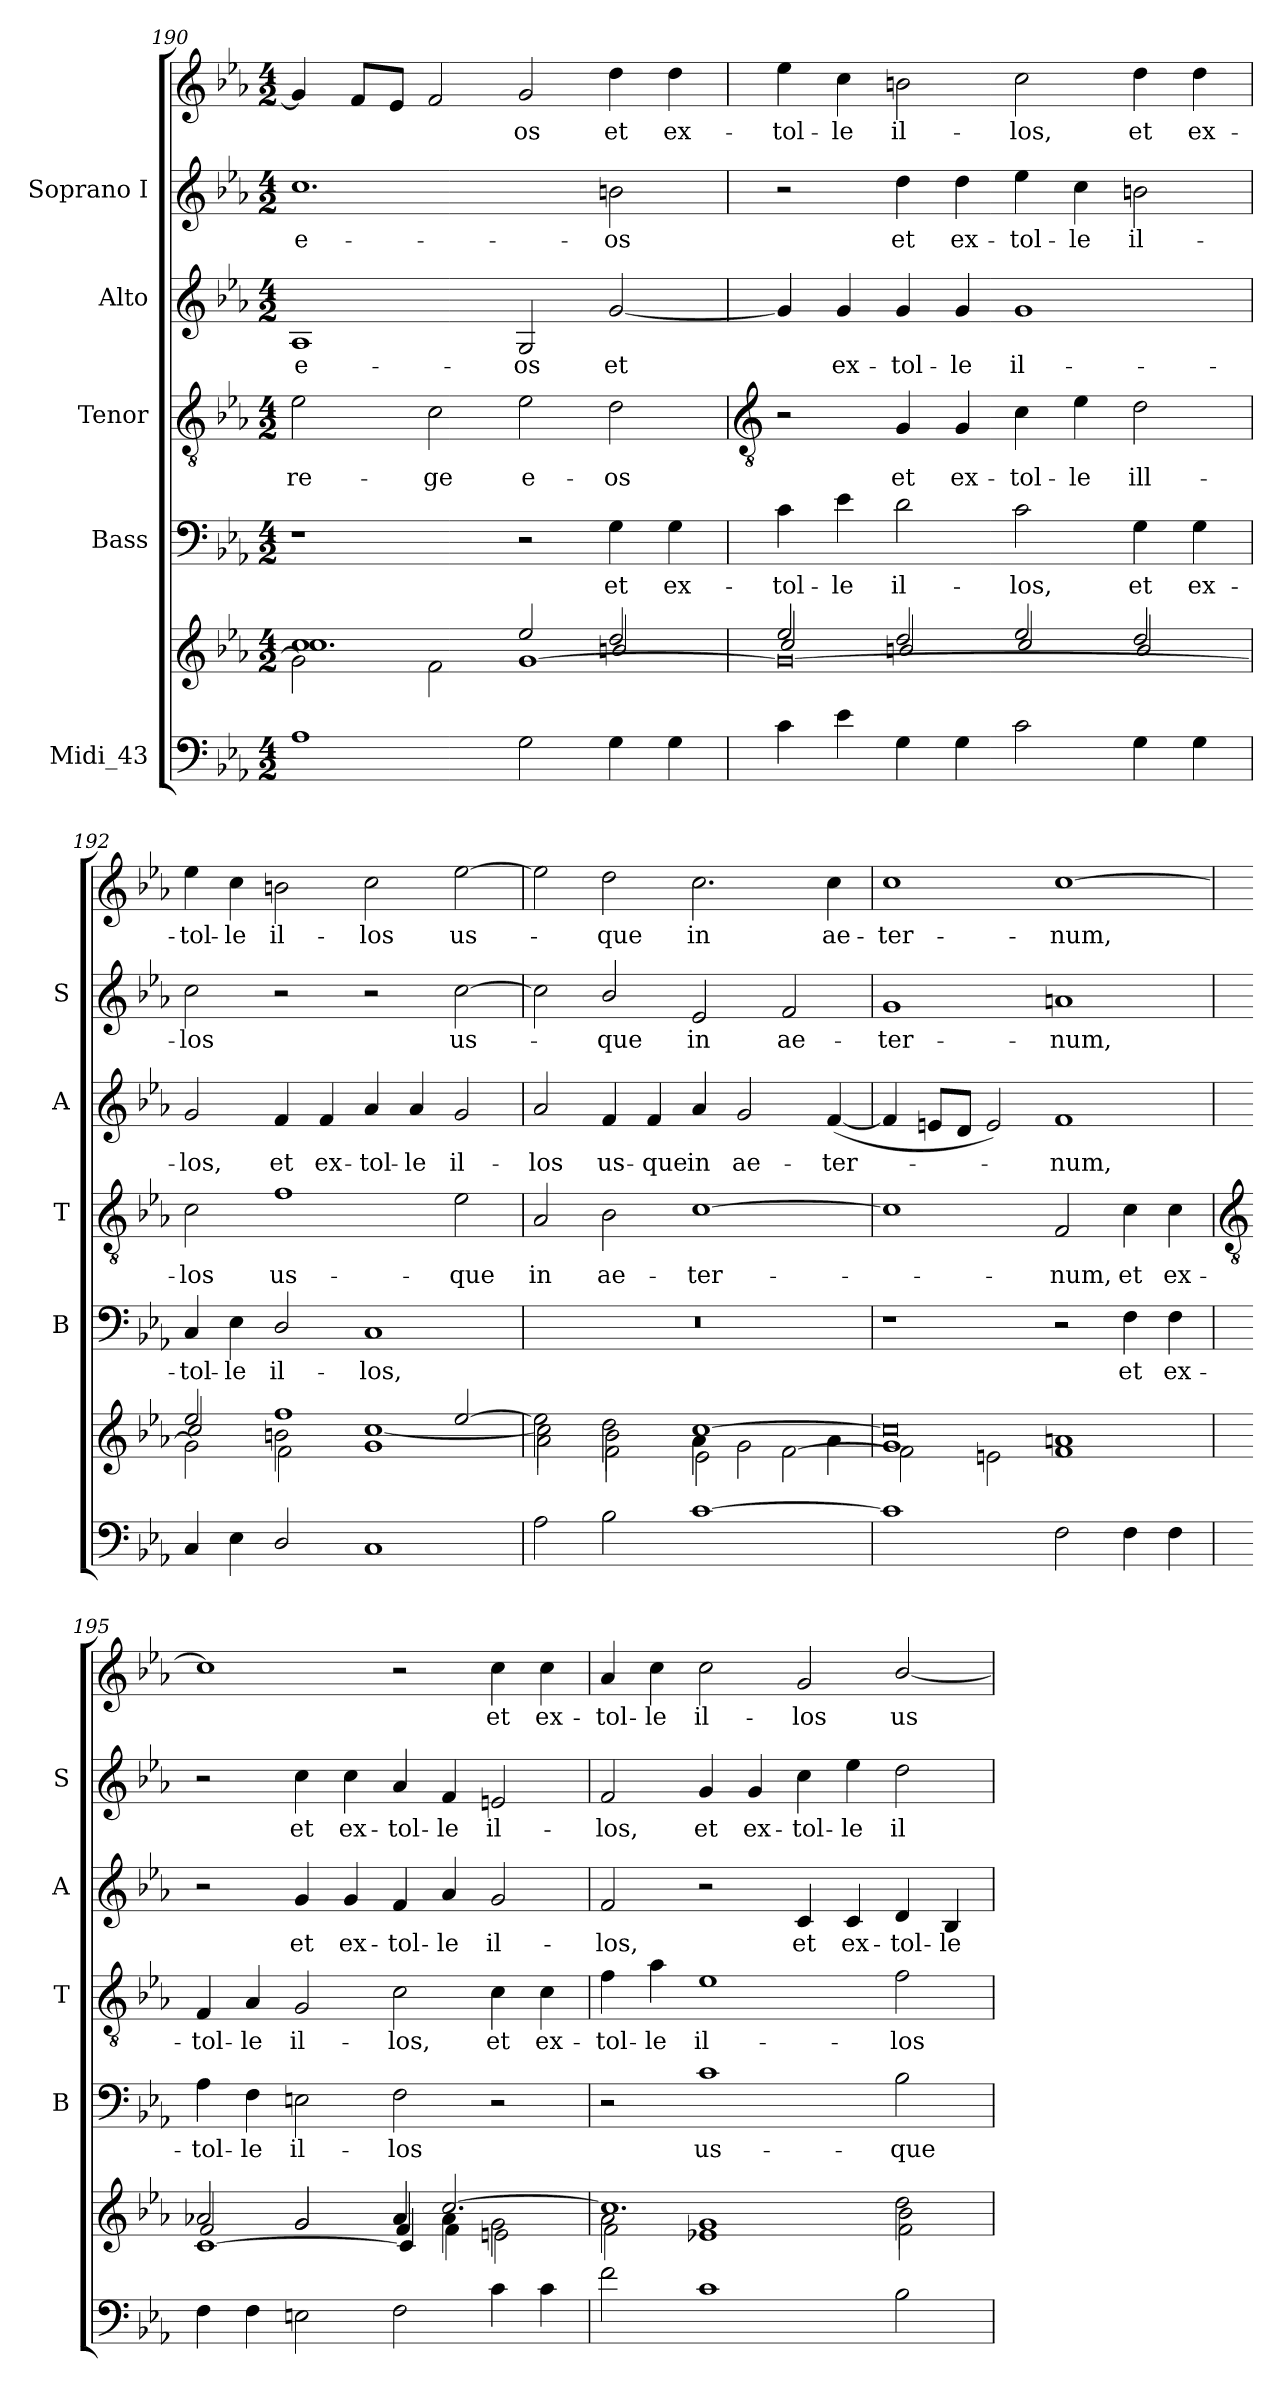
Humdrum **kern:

**kern	**kern	**kern	**text	**kern	**text	**kern	**text	**kern	**text	**kern	**text
*part5	*part5	*part4	*part4	*part3	*part3	*part2	*part2	*part1	*part1	*part1	*part1
*staff7	*staff6	*staff5	*staff5	*staff4	*staff4	*staff3	*staff3	*staff2	*staff2	*staff1	*staff1
*I"Midi_43	*	*I"Bass	*	*I"Tenor	*	*I"Alto	*	*I"Soprano I	*	*	*
*	*	*I'B	*	*I'T	*	*I'A	*	*I'S	*	*	*
*clefF4	*clefG2	*clefF4	*	*clefGv2	*	*clefG2	*	*clefG2	*	*clefG2	*
*k[b-e-a-]	*k[b-e-a-]	*k[b-e-a-]	*	*k[b-e-a-]	*	*k[b-e-a-]	*	*k[b-e-a-]	*	*k[b-e-a-]	*
*E-:	*E-:	*E-:	*	*E-:	*	*E-:	*	*E-:	*	*E-:	*
*M4/2	*M4/2	*M4/2	*	*M4/2	*	*M4/2	*	*M4/2	*	*M4/2	*
=190	=190	=190	=190	=190	=190	=190	=190	=190	=190	=190	=190
*	*^	*	*	*	*	*	*	*	*	*	*
*	*	*^	*	*	*	*	*	*	*	*	*	*
!	!	!	!	!	!	!	!LO:LY:b	!	!LO:LY:b	!	!LO:LY:b	!	!
1A-	1cc/	1.cc\	2g\]	1r	.	2e-	re-	1A-	e-	1.cc	-e-	4g]	.
.	.	.	.	.	.	.	.	.	.	.	.	8fL	.
.	.	.	.	.	.	.	.	.	.	.	.	8e-J	.
!	!	!	!	!	!	!	!LO:LY:b	!	!	!	!	!	!
.	.	.	2f\	.	.	2c	-ge	.	.	.	.	2f	.
!	!	!	!	!	!	!	!LO:LY:b	!	!LO:LY:b	!	!	!	!LO:LY:b
2G	2ee-/	.	[1g\	2r	.	2e-	e-	2G	-os	.	.	2g	os
!	!	!	!	!	!LO:LY:b	!	!LO:LY:b	!	!LO:LY:b	!	!LO:LY:b	!	!LO:LY:b
4G	2dd/	2bn/	.	4G	et	2d	-os	[2g	et	2bn	-os	4dd	et
!	!	!	!	!	!LO:LY:b	!	!	!	!	!	!	!	!LO:LY:b
4G	.	.	.	4G	ex-	.	.	.	.	.	.	4dd	ex-
!!LO:LB:g=z
=191	=191	=191	=191	=191	=191	=191	=191	=191	=191	=191	=191	=191	=191
*	*	*	*	*	*	*clefGv2	*	*	*	*	*	*	*
!	!	!	!	!	!LO:LY:b	!	!	!	!	!	!	!	!LO:LY:b
4c	2ee-/	2cc/	0g\_	4c	-tol-	2r	.	4g]	.	2r	.	4ee-	tol-
!	!	!	!	!	!LO:LY:b	!	!	!	!LO:LY:b	!	!	!	!LO:LY:b
4e-	.	.	.	4e-	-le	.	.	4g	ex-	.	.	4cc	-le
!	!	!	!	!	!LO:LY:b	!	!LO:LY:b	!	!LO:LY:b	!	!LO:LY:b	!	!LO:LY:b
4G	2dd/	2bn/	.	2d	il-	4G	et	4g	-tol-	4dd	-et	2bn	il-
!	!	!	!	!	!	!	!LO:LY:b	!	!LO:LY:b	!	!LO:LY:b	!	!
4G	.	.	.	.	.	4G	ex-	4g	-le	4dd	ex-	.	.
!	!	!	!	!	!LO:LY:b	!	!LO:LY:b	!	!LO:LY:b	!	!LO:LY:b	!	!LO:LY:b
2c	2ee-/	2cc/	.	2c	-los,	4c	-tol-	1g	il-	4ee-	-tol-	2cc	-los,
!	!	!	!	!	!	!	!LO:LY:b	!	!	!	!LO:LY:b	!	!
.	.	.	.	.	.	4e-	-le	.	.	4cc	-le	.	.
!	!	!	!	!	!LO:LY:b	!	!LO:LY:b	!	!	!	!LO:LY:b	!	!LO:LY:b
4G	2dd/	2b/	.	4G	et	2d	ill-	.	.	2bn	il-	4dd	et
!	!	!	!	!	!LO:LY:b	!	!	!	!	!	!	!	!LO:LY:b
4G	.	.	.	4G	ex-	.	.	.	.	.	.	4dd	ex-
=192	=192	=192	=192	=192	=192	=192	=192	=192	=192	=192	=192	=192	=192
!	!	!	!	!	!LO:LY:b	!	!LO:LY:b	!	!LO:LY:b	!	!LO:LY:b	!	!LO:LY:b
4C	2ee-/	2cc/	2g\]	4C	-tol-	2c	-los	2g	-los,	2cc	los	4ee-	-tol-
!	!	!	!	!	!LO:LY:b	!	!	!	!	!	!	!	!LO:LY:b
4E-	.	.	.	4E-	-le	.	.	.	.	.	.	4cc	-le
!	!	!	!	!	!LO:LY:b	!	!LO:LY:b	!	!LO:LY:b	!	!	!	!LO:LY:b
2D/	1ff/	2bn\	2f\	2D/	il-	1f	us-	4f	et	2r	.	2bn	il-
!	!	!	!	!	!	!	!	!	!LO:LY:b	!	!	!	!
.	.	.	.	.	.	.	.	4f	ex-	.	.	.	.
!	!	!	!	!	!LO:LY:b	!	!	!	!LO:LY:b	!	!	!	!LO:LY:b
1C	.	[1cc\	1g\	1C	-los,	.	.	4a-/	-tol-	2r	.	2cc	-los
!	!	!	!	!	!	!	!	!	!LO:LY:b	!	!	!	!
.	.	.	.	.	.	.	.	4a-/	-le	.	.	.	.
!	!	!	!	!	!	!	!LO:LY:b	!	!LO:LY:b	!	!LO:LY:b	!	!LO:LY:b
.	[2ee-/	.	.	.	.	2e-	-que	2g	il-	[2cc	us-	[2ee-	us-
=193	=193	=193	=193	=193	=193	=193	=193	=193	=193	=193	=193	=193	=193
!	!	!	!	!	!	!	!LO:LY:b	!	!LO:LY:b	!	!	!	!
2A-	2ee-\]	2cc\]	2a-\	0r	.	2A-	in	2a-/	-los	2cc]	.	2ee-]	.
!	!	!	!	!	!	!	!LO:LY:b	!	!LO:LY:b	!	!LO:LY:b	!	!LO:LY:b
2B-	2dd\	2b-\	2f\	.	.	2B-	ae-	4f	us-	2b-/	-que	2dd	que
!	!	!	!	!	!	!	!	!	!LO:LY:b	!	!	!	!
.	.	.	.	.	.	.	.	4f	-que	.	.	.	.
!	!	!	!	!	!	!	!LO:LY:b	!	!LO:LY:b	!	!LO:LY:b	!	!LO:LY:b
[1c	[1cc/	4a-\	2e-\	.	.	[1c	-ter-	4a-/	in	2e-	in	2.cc	in
!	!	!	!	!	!	!	!	!	!LO:LY:b	!	!	!	!
.	.	2g\	.	.	.	.	.	2g	ae-	.	.	.	.
!	!	!	!	!	!	!	!	!	!	!	!LO:LY:b	!	!
.	.	.	[2f\	.	.	.	.	.	.	2f	ae-	.	.
!	!	!	!	!	!	!	!	!	!LO:LY:b	!	!	!	!LO:LY:b
.	.	4a-\	.	.	.	.	.	(<[4f	-ter-	.	.	4cc	ae-
=194	=194	=194	=194	=194	=194	=194	=194	=194	=194	=194	=194	=194	=194
!	!	!	!	!	!	!	!	!	!	!	!LO:LY:b	!	!LO:LY:b
1c]	0cc/]	1g\	2f\]	1r	.	1c]	.	4f]	.	1g	ter-	1cc	-ter-
.	.	.	.	.	.	.	.	8enL	.	.	.	.	.
.	.	.	.	.	.	.	.	8dJ	.	.	.	.	.
.	.	.	2en\	.	.	.	.	2e)	.	.	.	.	.
!	!	!	!	!	!	!	!LO:LY:b	!	!LO:LY:b	!	!LO:LY:b	!	!LO:LY:b
2F	.	1an\	1f\	2r	.	2F	num,	1f	num,	1an	-num,	[1cc	-num,
!	!	!	!	!	!LO:LY:b	!	!LO:LY:b	!	!	!	!	!	!
4F	.	.	.	4F	et	4c	et	.	.	.	.	.	.
!	!	!	!	!	!LO:LY:b	!	!LO:LY:b	!	!	!	!	!	!
4F	.	.	.	4F	ex-	4c	ex-	.	.	.	.	.	.
!!LO:LB:g=z
=195	=195	=195	=195	=195	=195	=195	=195	=195	=195	=195	=195	=195	=195
*	*	*	*	*	*	*clefGv2	*	*	*	*	*	*	*
!	!	!	!	!	!LO:LY:b	!	!LO:LY:b	!	!	!	!	!	!
4F	2a-X/	2f/	[1c\	4A-	-tol-	4F	-tol-	2r	.	2r	.	1cc]	.
!	!	!	!	!	!LO:LY:b	!	!LO:LY:b	!	!	!	!	!	!
4F	.	.	.	4F	-le	4A-/	-le	.	.	.	.	.	.
!	!	!	!	!	!LO:LY:b	!	!LO:LY:b	!	!LO:LY:b	!	!LO:LY:b	!	!
2En	2g/	2g/	.	2En	il-	2G	il-	4g	et	4cc	-et	.	.
!	!	!	!	!	!	!	!	!	!LO:LY:b	!	!LO:LY:b	!	!
.	.	.	.	.	.	.	.	4g	ex-	4cc	ex-	.	.
!	!	!	!	!	!LO:LY:b	!	!LO:LY:b	!	!LO:LY:b	!	!LO:LY:b	!	!
2F	4a-/	4f/	4c/]	2F	-los	2c	-los,	4f	-tol-	4a-/	-tol-	2r	.
!	!	!	!	!	!	!	!	!	!LO:LY:b	!	!LO:LY:b	!	!
.	[2.cc/	4a-\	4f\	.	.	.	.	4a-/	-le	4f	-le	.	.
!	!	!	!	!	!	!	!LO:LY:b	!	!LO:LY:b	!	!LO:LY:b	!	!LO:LY:b
4c	.	2g\	2en\	2r	.	4c	et	2g	il-	2en	il-	4cc	et
!	!	!	!	!	!	!	!LO:LY:b	!	!	!	!	!	!LO:LY:b
4c	.	.	.	.	.	4c	ex-	.	.	.	.	4cc	ex-
=196	=196	=196	=196	=196	=196	=196	=196	=196	=196	=196	=196	=196	=196
!	!	!	!	!	!	!	!LO:LY:b	!	!LO:LY:b	!	!LO:LY:b	!	!LO:LY:b
2f	1.cc/]	2a-\	2f\	2r	.	4f	-tol-	2f	-los,	2f	los,	4a-	-tol-
!	!	!	!	!	!	!	!LO:LY:b	!	!	!	!	!	!LO:LY:b
.	.	.	.	.	.	4a-	-le	.	.	.	.	4cc	-le
!	!	!	!	!	!LO:LY:b	!	!LO:LY:b	!	!	!	!LO:LY:b	!	!LO:LY:b
1c	.	1g\	1e-X\	1c	us-	1e-	il-	2r	.	4g	et	2cc	il-
!	!	!	!	!	!	!	!	!	!	!	!LO:LY:b	!	!
.	.	.	.	.	.	.	.	.	.	4g	ex-	.	.
!	!	!	!	!	!	!	!	!	!LO:LY:b	!	!LO:LY:b	!	!LO:LY:b
.	.	.	.	.	.	.	.	4c	et	4cc	-tol-	2g	-los
!	!	!	!	!	!	!	!	!	!LO:LY:b	!	!LO:LY:b	!	!
.	.	.	.	.	.	.	.	4c	ex-	4ee-	-le	.	.
!	!	!	!	!	!LO:LY:b	!	!LO:LY:b	!	!LO:LY:b	!	!LO:LY:b	!	!LO:LY:b
2B-	2dd\	2b-\	2f\	2B-	-que	2f	-los	4d	-tol-	2dd	il-	[2b-/	us-
!	!	!	!	!	!	!	!	!	!LO:LY:b	!	!	!	!
.	.	.	.	.	.	.	.	4B-	-le	.	.	.	.
*	*v	*v	*v	*	*	*	*	*	*	*	*	*	*
=	=	=	=	=	=	=	=	=	=	=	=
*-	*-	*-	*-	*-	*-	*-	*-	*-	*-	*-	*-
